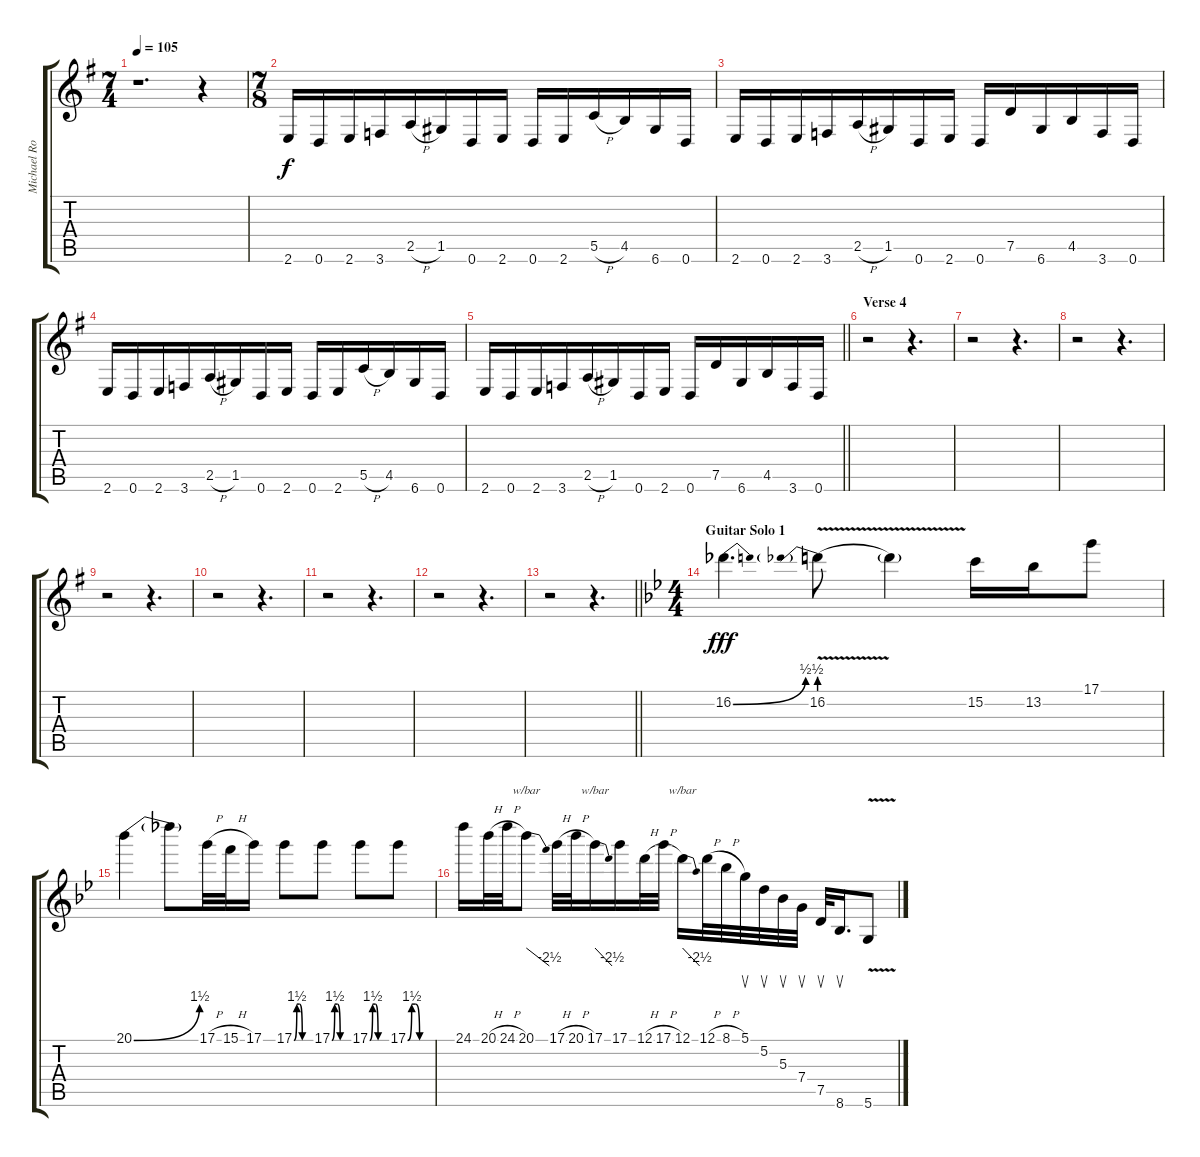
\track ("Michael Romeo Solo Gtr." "Michael Ro") {instrument overdrivenguitar}
\staff {score tabs}
\tuning (D4 A3 F3 C3 G2 D2) {hide}
\ts (7 4)
\tempo 105
\clef g2
\ks eminor
r.1{d dy f} r.4 |
\ts (7 8)
2.6.16{instrument overdrivenguitar} 0.6.16 2.6.16 3.6.16 2.5{h}.16 1.5.16 0.6.16 2.6.16 0.6.16 2.6.16 5.5{h}.16 4.5.16 6.6.16 0.6.16 |
2.6.16 0.6.16 2.6.16 3.6.16 2.5{h}.16 1.5.16 0.6.16 2.6.16 0.6.16 7.5.16 6.6.16 4.5.16 3.6.16 0.6.16 |
2.6.16 0.6.16 2.6.16 3.6.16 2.5{h}.16 1.5.16 0.6.16 2.6.16 0.6.16 2.6.16 5.5{h}.16 4.5.16 6.6.16 0.6.16 |
\barLineRight lightlight
2.6.16 0.6.16 2.6.16 3.6.16 2.5{h}.16 1.5.16 0.6.16 2.6.16 0.6.16 7.5.16 6.6.16 4.5.16 3.6.16 0.6.16 |
\section ("" "Verse 4")
r.2 r.4{d} |
r.2 r.4{d} |
r.2 r.4{d} |
r.2 r.4{d} |
r.2 r.4{d} |
r.2 r.4{d} |
r.2 r.4{d} |
\barLineRight lightlight
r.2 r.4{d} |
\ts (4 4)
\section ("" "Guitar Solo 1")
\ks gminor
16.2{be (bend 0 0 60 2)}.4{d dy fff volume 16 instrument overdrivenguitar} 16.2{be (prebend 0 2 60 2) v}.8 16.2{t}.4 15.2.16 13.2.16 17.1.8 |
20.1{be (bend 0 0 60 6)}.4 20.1{t}.8 17.1{h}.32 15.1{h}.32 17.1.16 17.1{be (custom 0 0 10 6 20 6 30 0 60 0)}.8 17.1{be (custom 0 0 10 6 20 6 30 0 60 0)}.8 17.1{be (custom 0 0 10 6 20 6 30 0 60 0)}.8 17.1{be (custom 0 0 10 6 20 6 30 0 60 0)}.8 |
24.1.16 20.1{h}.32 24.1{h}.32 20.1.8{tbe (dive default 0 0 60 -10)} 17.1{h}.32 20.1{h}.32 17.1.16{tbe (dive default 0 0 60 -10)} 17.1.16 12.1{h}.32 17.1{h}.32 12.1.16{tbe (dive default 0 0 60 -10)} 12.1{h}.32 8.1{h}.32 5.1.32{su} 5.2.32{su} 5.3.32{su} 7.4.32{su} 7.5.32{su} 8.6.16{d su} 5.6{v}.8
